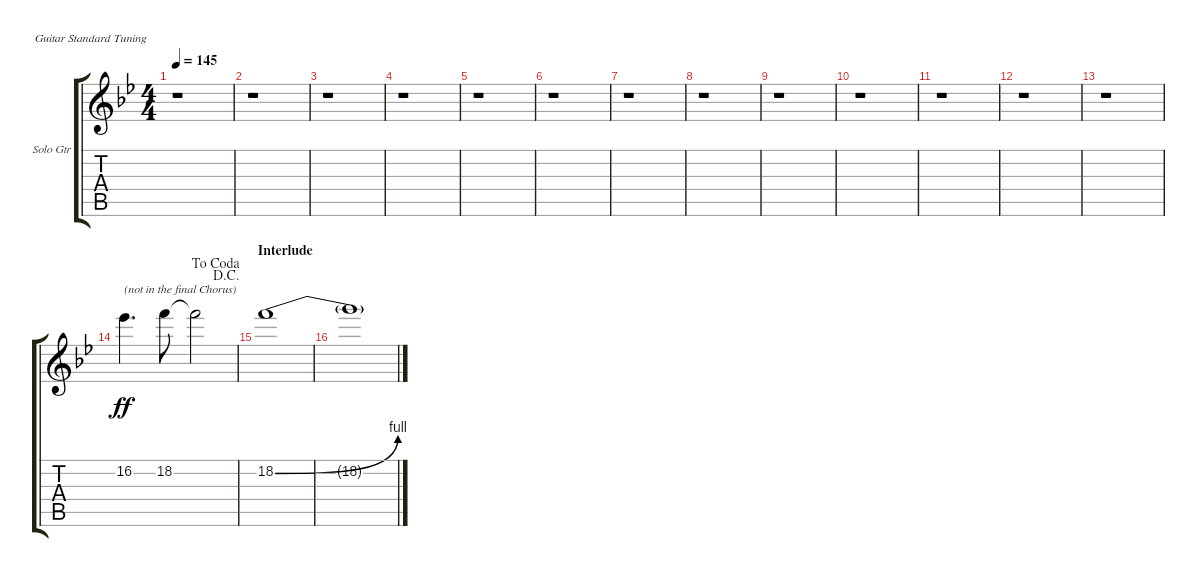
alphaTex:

\defaultSystemsLayout 4
\bracketExtendMode groupsimilarinstruments
\firstSystemTrackNameOrientation horizontal
\otherSystemsTrackNameOrientation horizontal
\track ("Guitar 2: Solo" "Solo Gtr") {instrument distortionguitar}
\staff {score tabs}
\tuning (E4 B3 G3 D3 A2 E2)
\ts (4 4)
\tempo 145
\clef g2
\scale
0.333333
\ks gminor
r.1{dy ff} |
\scale
0.333333 r.1 |
\scale
0.333333 r.1 |
\scale
0.333333 r.1 |
\scale
0.333333 r.1 |
\scale
0.333333 r.1 |
\scale
0.333333 r.1 |
\scale
0.333333 r.1 |
\scale
0.333333 r.1 |
\scale
0.333333 r.1 |
\scale
0.333333 r.1 |
\scale
0.333333 r.1 |
\scale
0.333333 r.1 |
\jump dacapo
\jump dacoda
\scale
0.333333 16.2.4{d txt "(not in the final Chorus)"} 18.2.8 18.2{t}.2 |
\section ("" "Interlude")
\scale
0.333333 18.2{be (bend 0 0 1.2 4)}.1 |
\scale
0.333333 18.2{t}.1
